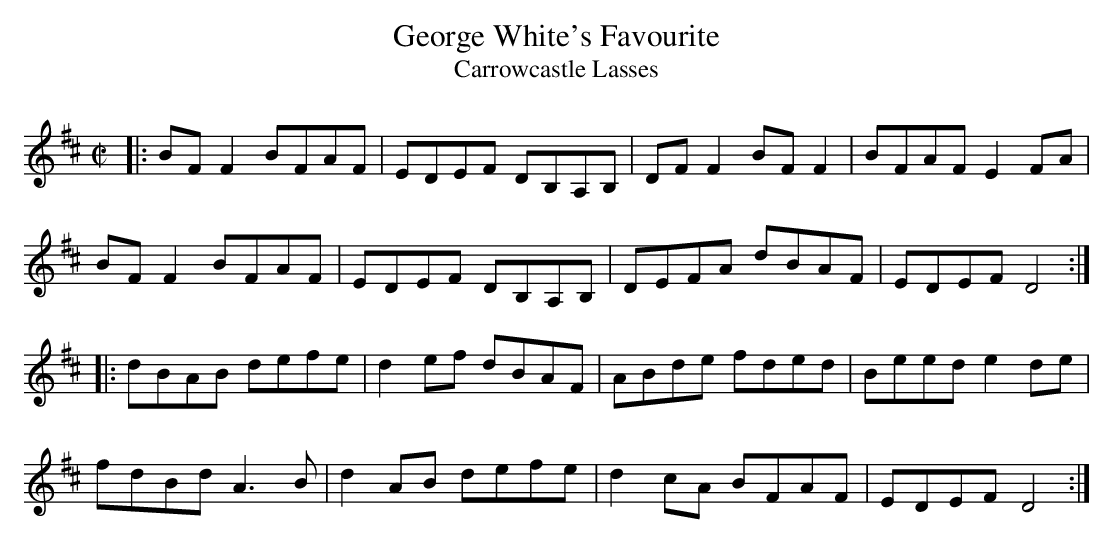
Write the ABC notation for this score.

X:1
T:George White's Favourite
T:Carrowcastle Lasses
M:C|
K:D
|:BFF2 BFAF|EDEF DB,A,B,|DFF2 BFF2|BFAF E2FA|
BFF2 BFAF|EDEF DB,A,B,|DEFA dBAF|EDEF D4:|
|:dBAB defe|d2ef dBAF|ABde fded|Beed e2de|
fdBd A3B|d2AB defe|d2cA BFAF|EDEF D4:|
